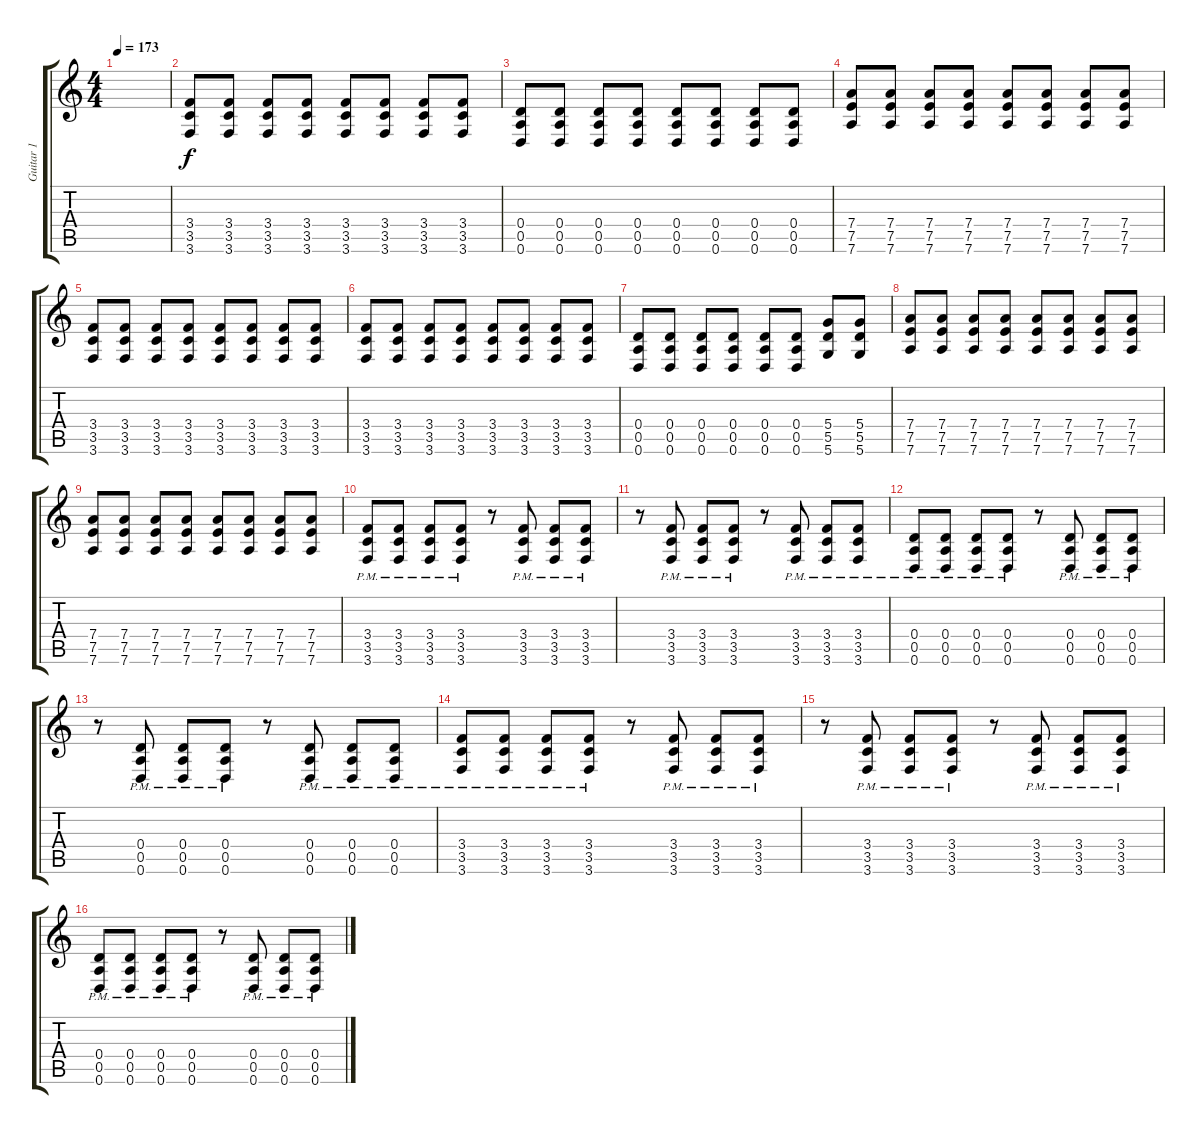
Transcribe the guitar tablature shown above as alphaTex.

\track ("Guitar 1" "Guitar 1") {instrument distortionguitar}
\staff {score tabs}
\tuning (E4 B3 G3 D3 A2 D2) {hide}
\ts (4 4)
\tempo 173
\clef g2
\ks c
|
(3.4 3.5 3.6).8 (3.4 3.5 3.6).8 (3.4 3.5 3.6).8 (3.4 3.5 3.6).8 (3.4 3.5 3.6).8 (3.4 3.5 3.6).8 (3.4 3.5 3.6).8 (3.4 3.5 3.6).8 |
(0.4 0.5 0.6).8 (0.4 0.5 0.6).8 (0.4 0.5 0.6).8 (0.4 0.5 0.6).8 (0.4 0.5 0.6).8 (0.4 0.5 0.6).8 (0.4 0.5 0.6).8 (0.4 0.5 0.6).8 |
(7.4 7.5 7.6).8 (7.4 7.5 7.6).8 (7.4 7.5 7.6).8 (7.4 7.5 7.6).8 (7.4 7.5 7.6).8 (7.4 7.5 7.6).8 (7.4 7.5 7.6).8 (7.4 7.5 7.6).8 |
(3.4 3.5 3.6).8 (3.4 3.5 3.6).8 (3.4 3.5 3.6).8 (3.4 3.5 3.6).8 (3.4 3.5 3.6).8 (3.4 3.5 3.6).8 (3.4 3.5 3.6).8 (3.4 3.5 3.6).8 |
(3.4 3.5 3.6).8 (3.4 3.5 3.6).8 (3.4 3.5 3.6).8 (3.4 3.5 3.6).8 (3.4 3.5 3.6).8 (3.4 3.5 3.6).8 (3.4 3.5 3.6).8 (3.4 3.5 3.6).8 |
(0.4 0.5 0.6).8 (0.4 0.5 0.6).8 (0.4 0.5 0.6).8 (0.4 0.5 0.6).8 (0.4 0.5 0.6).8 (0.4 0.5 0.6).8 (5.4 5.5 5.6).8 (5.4 5.5 5.6).8 |
(7.4 7.5 7.6).8 (7.4 7.5 7.6).8 (7.4 7.5 7.6).8 (7.4 7.5 7.6).8 (7.4 7.5 7.6).8 (7.4 7.5 7.6).8 (7.4 7.5 7.6).8 (7.4 7.5 7.6).8 |
(7.4 7.5 7.6).8 (7.4 7.5 7.6).8 (7.4 7.5 7.6).8 (7.4 7.5 7.6).8 (7.4 7.5 7.6).8 (7.4 7.5 7.6).8 (7.4 7.5 7.6).8 (7.4 7.5 7.6).8 |
(3.4{pm} 3.5{pm} 3.6{pm}).8 (3.4{pm} 3.5{pm} 3.6{pm}).8 (3.4{pm} 3.5{pm} 3.6{pm}).8 (3.4{pm} 3.5{pm} 3.6{pm}).8 r.8 (3.4{pm} 3.5{pm} 3.6{pm}).8 (3.4{pm} 3.5{pm} 3.6{pm}).8 (3.4{pm} 3.5{pm} 3.6{pm}).8 |
r.8 (3.4{pm} 3.5{pm} 3.6{pm}).8 (3.4{pm} 3.5{pm} 3.6{pm}).8 (3.4{pm} 3.5{pm} 3.6{pm}).8 r.8 (3.4{pm} 3.5{pm} 3.6{pm}).8 (3.4{pm} 3.5{pm} 3.6{pm}).8 (3.4{pm} 3.5{pm} 3.6{pm}).8 |
(0.4{pm} 0.5{pm} 0.6{pm}).8 (0.4{pm} 0.5{pm} 0.6{pm}).8 (0.4{pm} 0.5{pm} 0.6{pm}).8 (0.4{pm} 0.5{pm} 0.6{pm}).8 r.8 (0.4{pm} 0.5{pm} 0.6{pm}).8 (0.4{pm} 0.5{pm} 0.6{pm}).8 (0.4{pm} 0.5{pm} 0.6{pm}).8 |
r.8 (0.4{pm} 0.5{pm} 0.6{pm}).8 (0.4{pm} 0.5{pm} 0.6{pm}).8 (0.4{pm} 0.5{pm} 0.6{pm}).8 r.8 (0.4{pm} 0.5{pm} 0.6{pm}).8 (0.4{pm} 0.5{pm} 0.6{pm}).8 (0.4{pm} 0.5{pm} 0.6{pm}).8 |
(3.4{pm} 3.5{pm} 3.6{pm}).8 (3.4{pm} 3.5{pm} 3.6{pm}).8 (3.4{pm} 3.5{pm} 3.6{pm}).8 (3.4{pm} 3.5{pm} 3.6{pm}).8 r.8 (3.4{pm} 3.5{pm} 3.6{pm}).8 (3.4{pm} 3.5{pm} 3.6{pm}).8 (3.4{pm} 3.5{pm} 3.6{pm}).8 |
r.8 (3.4{pm} 3.5{pm} 3.6{pm}).8 (3.4{pm} 3.5{pm} 3.6{pm}).8 (3.4{pm} 3.5{pm} 3.6{pm}).8 r.8 (3.4{pm} 3.5{pm} 3.6{pm}).8 (3.4{pm} 3.5{pm} 3.6{pm}).8 (3.4{pm} 3.5{pm} 3.6{pm}).8 |
(0.4{pm} 0.5{pm} 0.6{pm}).8 (0.4{pm} 0.5{pm} 0.6{pm}).8 (0.4{pm} 0.5{pm} 0.6{pm}).8 (0.4{pm} 0.5{pm} 0.6{pm}).8 r.8 (0.4{pm} 0.5{pm} 0.6{pm}).8 (0.4{pm} 0.5{pm} 0.6{pm}).8 (0.4{pm} 0.5{pm} 0.6{pm}).8
